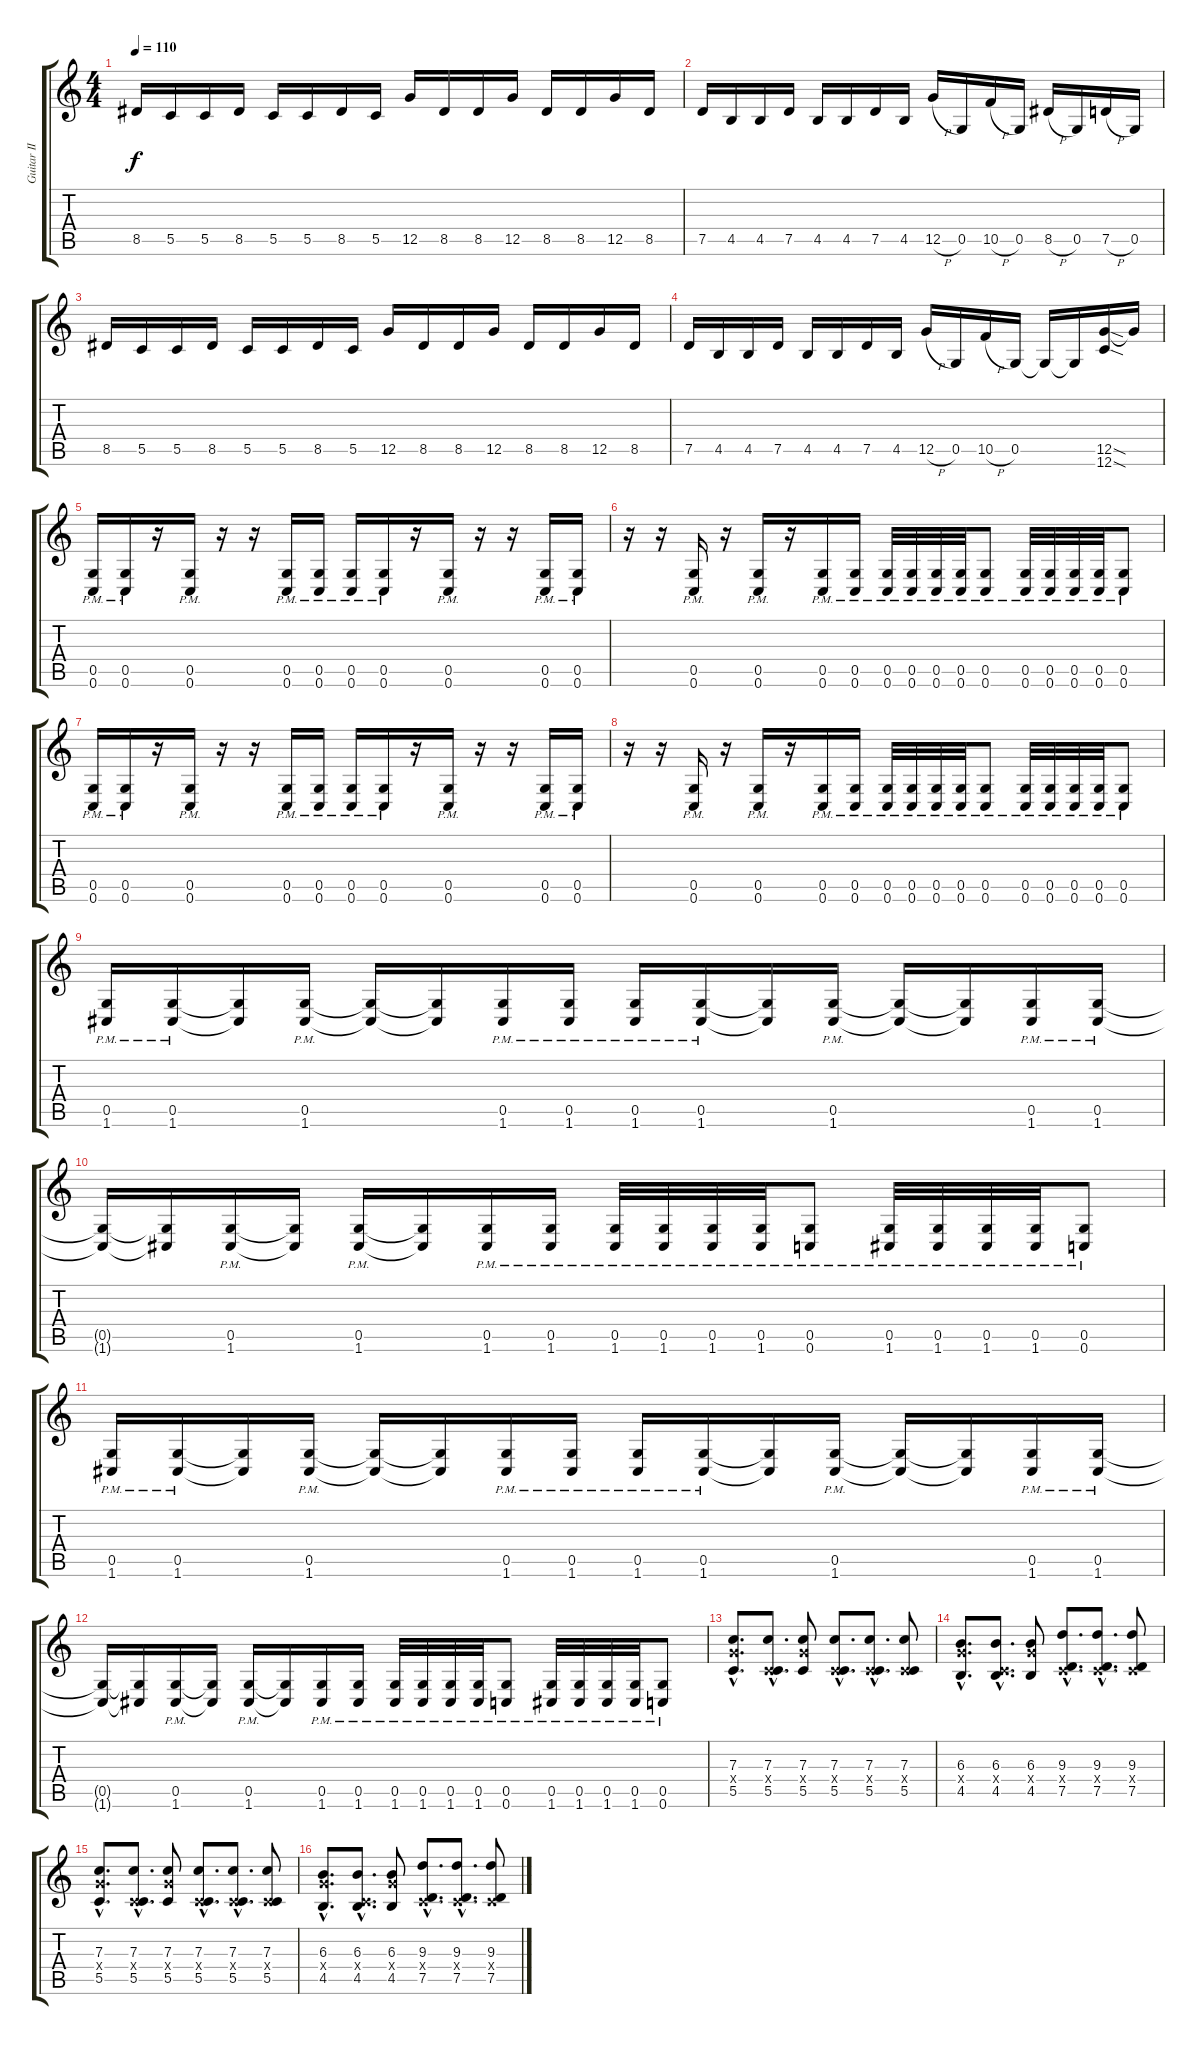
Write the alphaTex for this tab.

\track ("Guitar II" "Guitar II") {instrument distortionguitar}
\staff {score tabs}
\tuning (D4 A3 F3 C3 G2 C2) {hide}
\ts (4 4)
\tempo 110
\clef g2
\ks c
8.5.16{dy f} 5.5.16 5.5.16 8.5.16 5.5.16 5.5.16 8.5.16 5.5.16 12.5.16 8.5.16 8.5.16 12.5.16 8.5.16 8.5.16 12.5.16 8.5.16 |
7.5.16 4.5.16 4.5.16 7.5.16 4.5.16 4.5.16 7.5.16 4.5.16 12.5{h}.16 0.5.16 10.5{h}.16 0.5.16 8.5{h}.16 0.5.16 7.5{h}.16 0.5.16 |
8.5.16 5.5.16 5.5.16 8.5.16 5.5.16 5.5.16 8.5.16 5.5.16 12.5.16 8.5.16 8.5.16 12.5.16 8.5.16 8.5.16 12.5.16 8.5.16 |
7.5.16 4.5.16 4.5.16 7.5.16 4.5.16 4.5.16 7.5.16 4.5.16 12.5{h}.16 0.5.16 10.5{h}.16 0.5.16 0.5{t}.16 0.5{t}.16 (12.5{sod} 12.6{sod}).16 12.5{t}.16 |
(0.5{pm} 0.6{pm}).16 (0.5{pm} 0.6{pm}).16 r.16 (0.5{pm} 0.6{pm}).16 r.16 r.16 (0.5{pm} 0.6{pm}).16 (0.5{pm} 0.6{pm}).16 (0.5{pm} 0.6{pm}).16 (0.5{pm} 0.6{pm}).16 r.16 (0.5{pm} 0.6{pm}).16 r.16 r.16 (0.5{pm} 0.6{pm}).16 (0.5{pm} 0.6{pm}).16 |
r.16 r.16 (0.5{pm} 0.6{pm}).16 r.16 (0.5{pm} 0.6{pm}).16 r.16 (0.5{pm} 0.6{pm}).16 (0.5{pm} 0.6{pm}).16 (0.5{pm} 0.6{pm}).32 (0.5{pm} 0.6{pm}).32 (0.5{pm} 0.6{pm}).32 (0.5{pm} 0.6{pm}).32 (0.5{pm} 0.6{pm}).8 (0.5{pm} 0.6{pm}).32 (0.5{pm} 0.6{pm}).32 (0.5{pm} 0.6{pm}).32 (0.5{pm} 0.6{pm}).32 (0.5{pm} 0.6{pm}).8 |
(0.5{pm} 0.6{pm}).16 (0.5{pm} 0.6{pm}).16 r.16 (0.5{pm} 0.6{pm}).16 r.16 r.16 (0.5{pm} 0.6{pm}).16 (0.5{pm} 0.6{pm}).16 (0.5{pm} 0.6{pm}).16 (0.5{pm} 0.6{pm}).16 r.16 (0.5{pm} 0.6{pm}).16 r.16 r.16 (0.5{pm} 0.6{pm}).16 (0.5{pm} 0.6{pm}).16 |
r.16 r.16 (0.5{pm} 0.6{pm}).16 r.16 (0.5{pm} 0.6{pm}).16 r.16 (0.5{pm} 0.6{pm}).16 (0.5{pm} 0.6{pm}).16 (0.5{pm} 0.6{pm}).32 (0.5{pm} 0.6{pm}).32 (0.5{pm} 0.6{pm}).32 (0.5{pm} 0.6{pm}).32 (0.5{pm} 0.6{pm}).8 (0.5{pm} 0.6{pm}).32 (0.5{pm} 0.6{pm}).32 (0.5{pm} 0.6{pm}).32 (0.5{pm} 0.6{pm}).32 (0.5{pm} 0.6{pm}).8 |
(0.5{pm} 1.6{pm}).16 (0.5{pm} 1.6{pm}).16 (0.5{t} 1.6{t}).16 (0.5{pm} 1.6{pm}).16 (0.5{t} 1.6{t}).16 (0.5{t} 1.6{t}).16 (0.5{pm} 1.6{pm}).16 (0.5{pm} 1.6{pm}).16 (0.5{pm} 1.6{pm}).16 (0.5{pm} 1.6{pm}).16 (0.5{t} 1.6{t}).16 (0.5{pm} 1.6{pm}).16 (0.5{t} 1.6{t}).16 (0.5{t} 1.6{t}).16 (0.5{pm} 1.6{pm}).16 (0.5{pm} 1.6{pm}).16 |
(0.5{t} 1.6{t}).16 (0.5{t} 1.6{t}).16 (0.5{pm} 1.6{pm}).16 (0.5{t} 1.6{t}).16 (0.5{pm} 1.6{pm}).16 (0.5{t} 1.6{t}).16 (0.5{pm} 1.6{pm}).16 (0.5{pm} 1.6{pm}).16 (0.5{pm} 1.6{pm}).32 (0.5{pm} 1.6{pm}).32 (0.5{pm} 1.6{pm}).32 (0.5{pm} 1.6{pm}).32 (0.5{pm} 0.6{pm}).8 (0.5{pm} 1.6{pm}).32 (0.5{pm} 1.6{pm}).32 (0.5{pm} 1.6{pm}).32 (0.5{pm} 1.6{pm}).32 (0.5{pm} 0.6{pm}).8 |
(0.5{pm} 1.6{pm}).16 (0.5{pm} 1.6{pm}).16 (0.5{t} 1.6{t}).16 (0.5{pm} 1.6{pm}).16 (0.5{t} 1.6{t}).16 (0.5{t} 1.6{t}).16 (0.5{pm} 1.6{pm}).16 (0.5{pm} 1.6{pm}).16 (0.5{pm} 1.6{pm}).16 (0.5{pm} 1.6{pm}).16 (0.5{t} 1.6{t}).16 (0.5{pm} 1.6{pm}).16 (0.5{t} 1.6{t}).16 (0.5{t} 1.6{t}).16 (0.5{pm} 1.6{pm}).16 (0.5{pm} 1.6{pm}).16 |
(0.5{t} 1.6{t}).16 (0.5{t} 1.6{t}).16 (0.5{pm} 1.6{pm}).16 (0.5{t} 1.6{t}).16 (0.5{pm} 1.6{pm}).16 (0.5{t} 1.6{t}).16 (0.5{pm} 1.6{pm}).16 (0.5{pm} 1.6{pm}).16 (0.5{pm} 1.6{pm}).32 (0.5{pm} 1.6{pm}).32 (0.5{pm} 1.6{pm}).32 (0.5{pm} 1.6{pm}).32 (0.5{pm} 0.6{pm}).8 (0.5{pm} 1.6{pm}).32 (0.5{pm} 1.6{pm}).32 (0.5{pm} 1.6{pm}).32 (0.5{pm} 1.6{pm}).32 (0.5{pm} 0.6{pm}).8 |
(7.3{hac} 7.4{hac x} 5.5{hac}).8{d} (7.3{hac} 0.4{hac x} 5.5{hac}).8{d} (7.3 7.4{x} 5.5).8 (7.3{hac} 0.4{hac x} 5.5{hac}).8{d} (7.3{hac} 0.4{hac x} 5.5{hac}).8{d} (7.3 0.4{x} 5.5).8 |
(6.3{hac} 7.4{hac x} 4.5{hac}).8{d} (6.3{hac} 0.4{hac x} 4.5{hac}).8{d} (6.3 7.4{x} 4.5).8 (9.3{hac} 0.4{hac x} 7.5{hac}).8{d} (9.3{hac} 0.4{hac x} 7.5{hac}).8{d} (9.3 0.4{x} 7.5).8 |
(7.3{hac} 7.4{hac x} 5.5{hac}).8{d} (7.3{hac} 0.4{hac x} 5.5{hac}).8{d} (7.3 7.4{x} 5.5).8 (7.3{hac} 0.4{hac x} 5.5{hac}).8{d} (7.3{hac} 0.4{hac x} 5.5{hac}).8{d} (7.3 0.4{x} 5.5).8 |
(6.3{hac} 7.4{hac x} 4.5{hac}).8{d} (6.3{hac} 0.4{hac x} 4.5{hac}).8{d} (6.3 7.4{x} 4.5).8 (9.3{hac} 0.4{hac x} 7.5{hac}).8{d} (9.3{hac} 0.4{hac x} 7.5{hac}).8{d} (9.3 0.4{x} 7.5).8
